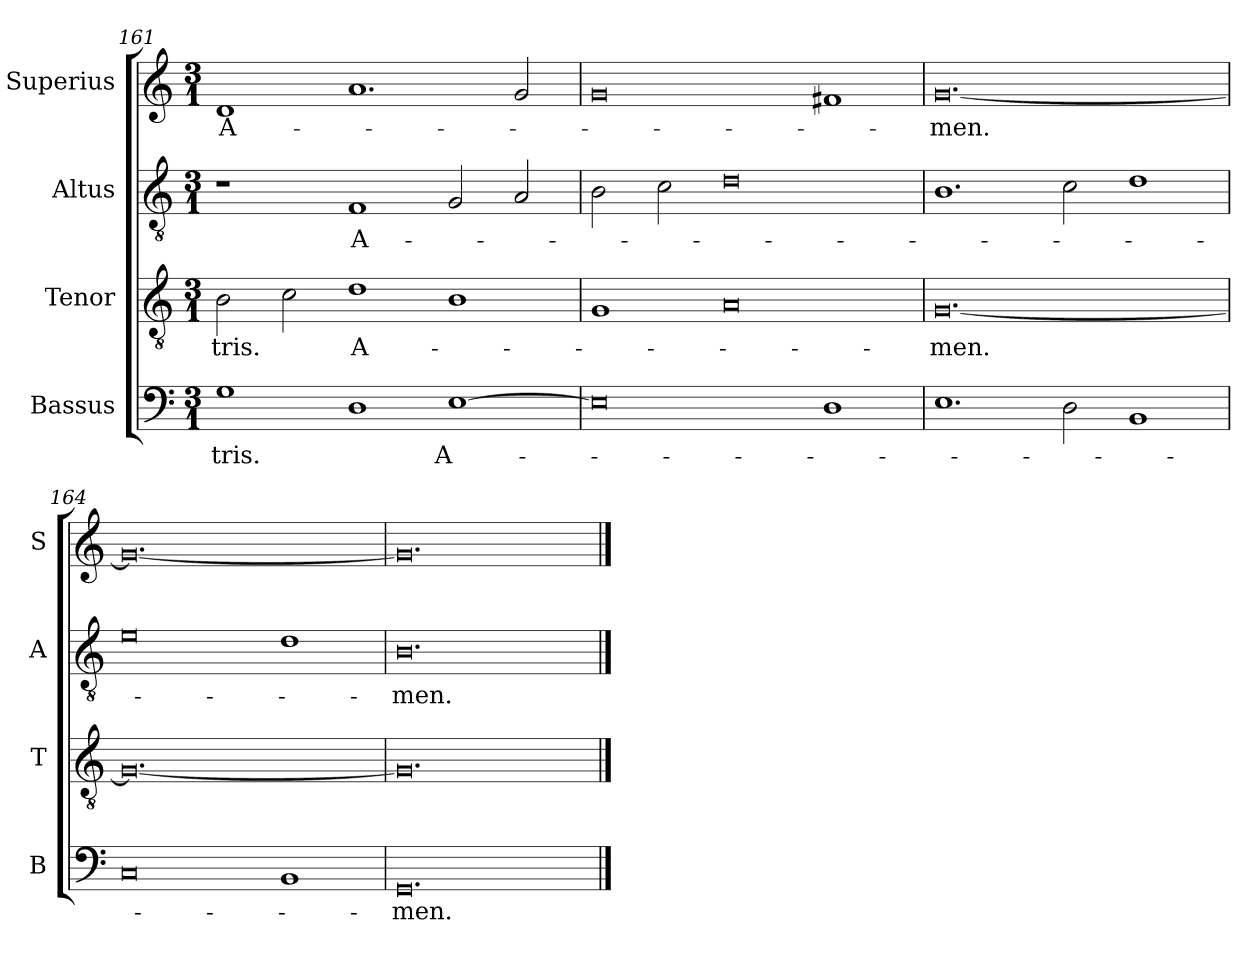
**kern	**text	**kern	**text	**kern	**text	**kern	**text
*part4	*part4	*part3	*part3	*part2	*part2	*part1	*part1
*staff4	*staff4	*staff3	*staff3	*staff2	*staff2	*staff1	*staff1
*I"Bassus	*	*I"Tenor	*	*I"Altus	*	*I"Superius	*
*I'B	*	*I'T	*	*I'A	*	*I'S	*
*clefF4	*	*clefGv2	*	*clefGv2	*	*clefG2	*
*k[]	*	*k[]	*	*k[]	*	*k[]	*
*M3/1	*	*M3/1	*	*M3/1	*	*M3/1	*
=161	=161	=161	=161	=161	=161	=161	=161
1G	-tris.	2B	-tris.	1r	.	1d	A-
.	.	2c	.	.	.	.	.
1D	.	1d	A-	1F	A-	1.a	.
[1E	A-	1B	.	2G	.	.	.
.	.	.	.	2A	.	2g	.
=162	=162	=162	=162	=162	=162	=162	=162
0E]	.	1G	.	2B	.	0g	.
.	.	.	.	2c	.	.	.
.	.	0A	.	0d	.	.	.
1D	.	.	.	.	.	1f#X	.
=163	=163	=163	=163	=163	=163	=163	=163
1.E	.	[0.G	-men.	1.B	.	[0.g	-men.
2D	.	.	.	2c	.	.	.
1BB	.	.	.	1d	.	.	.
=164	=164	=164	=164	=164	=164	=164	=164
0C	.	0.G_	.	0e	.	0.g_	.
1BB	.	.	.	1d	.	.	.
=165	=165	=165	=165	=165	=165	=165	=165
0.GG	-men.	0.G]	.	0.B	-men.	0.g]	.
==	==	==	==	==	==	==	==
*-	*-	*-	*-	*-	*-	*-	*-
